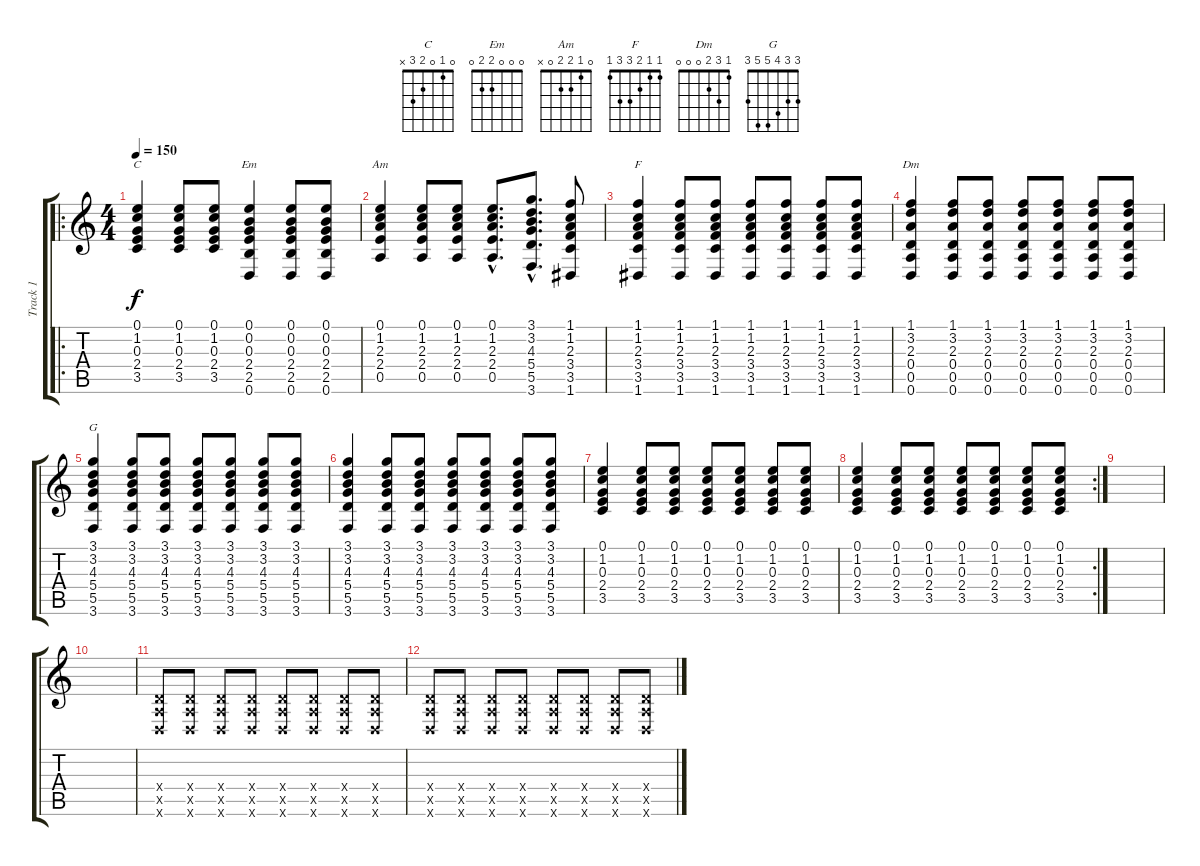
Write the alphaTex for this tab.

\track ("Track 1" "Track 1") {instrument distortionguitar}
\staff {score tabs}
\tuning (E4 B3 G3 D3 A2 D2) {hide}
\chord ("C" 0 1 0 2 3 x)
\chord ("Em" 0 0 0 2 2 0)
\chord ("Am" 0 1 2 2 0 x)
\chord ("F" 1 1 2 3 3 1)
\chord ("Dm" 1 3 2 0 0 0)
\chord ("G" 3 3 4 5 5 3)
\ro
\ts (4 4)
\tempo 150
\clef g2
\ks c
(0.1 1.2 0.3 2.4 3.5).4{ch "C" dy f instrument distortionguitar} (0.1 1.2 0.3 2.4 3.5).8 (0.1 1.2 0.3 2.4 3.5).8 (0.1 0.2 0.3 2.4 2.5 0.6).4{ch "Em"} (0.1 0.2 0.3 2.4 2.5 0.6).8 (0.1 0.2 0.3 2.4 2.5 0.6).8 |
(0.1 1.2 2.3 2.4 0.5).4{ch "Am"} (0.1 1.2 2.3 2.4 0.5).8 (0.1 1.2 2.3 2.4 0.5).8 (0.1{hac} 1.2{hac} 2.3{hac} 2.4{hac} 0.5{hac}).8{d} (3.1{hac} 3.2{hac} 4.3{hac} 5.4{hac} 5.5{hac} 3.6{hac}).8{d} (1.1 1.2 2.3 3.4 3.5 1.6).8 |
(1.1 1.2 2.3 3.4 3.5 1.6).4{ch "F"} (1.1 1.2 2.3 3.4 3.5 1.6).8 (1.1 1.2 2.3 3.4 3.5 1.6).8 (1.1 1.2 2.3 3.4 3.5 1.6).8 (1.1 1.2 2.3 3.4 3.5 1.6).8 (1.1 1.2 2.3 3.4 3.5 1.6).8 (1.1 1.2 2.3 3.4 3.5 1.6).8 |
(1.1 3.2 2.3 0.4 0.5 0.6).4{ch "Dm"} (1.1 3.2 2.3 0.4 0.5 0.6).8 (1.1 3.2 2.3 0.4 0.5 0.6).8 (1.1 3.2 2.3 0.4 0.5 0.6).8 (1.1 3.2 2.3 0.4 0.5 0.6).8 (1.1 3.2 2.3 0.4 0.5 0.6).8 (1.1 3.2 2.3 0.4 0.5 0.6).8 |
(3.1 3.2 4.3 5.4 5.5 3.6).4{ch "G"} (3.1 3.2 4.3 5.4 5.5 3.6).8 (3.1 3.2 4.3 5.4 5.5 3.6).8 (3.1 3.2 4.3 5.4 5.5 3.6).8 (3.1 3.2 4.3 5.4 5.5 3.6).8 (3.1 3.2 4.3 5.4 5.5 3.6).8 (3.1 3.2 4.3 5.4 5.5 3.6).8 |
(3.1 3.2 4.3 5.4 5.5 3.6).4 (3.1 3.2 4.3 5.4 5.5 3.6).8 (3.1 3.2 4.3 5.4 5.5 3.6).8 (3.1 3.2 4.3 5.4 5.5 3.6).8 (3.1 3.2 4.3 5.4 5.5 3.6).8 (3.1 3.2 4.3 5.4 5.5 3.6).8 (3.1 3.2 4.3 5.4 5.5 3.6).8 |
(0.1 1.2 0.3 2.4 3.5).4 (0.1 1.2 0.3 2.4 3.5).8 (0.1 1.2 0.3 2.4 3.5).8 (0.1 1.2 0.3 2.4 3.5).8 (0.1 1.2 0.3 2.4 3.5).8 (0.1 1.2 0.3 2.4 3.5).8 (0.1 1.2 0.3 2.4 3.5).8 |
\rc 2
(0.1 1.2 0.3 2.4 3.5).4 (0.1 1.2 0.3 2.4 3.5).8 (0.1 1.2 0.3 2.4 3.5).8 (0.1 1.2 0.3 2.4 3.5).8 (0.1 1.2 0.3 2.4 3.5).8 (0.1 1.2 0.3 2.4 3.5).8 (0.1 1.2 0.3 2.4 3.5).8 |
|
|
(0.4{x} 0.5{x} 0.6{x}).8 (0.4{x} 0.5{x} 0.6{x}).8 (0.4{x} 0.5{x} 0.6{x}).8 (0.4{x} 0.5{x} 0.6{x}).8 (0.4{x} 0.5{x} 0.6{x}).8 (0.4{x} 0.5{x} 0.6{x}).8 (0.4{x} 0.5{x} 0.6{x}).8 (0.4{x} 0.5{x} 0.6{x}).8 |
(0.4{x} 0.5{x} 0.6{x}).8 (0.4{x} 0.5{x} 0.6{x}).8 (0.4{x} 0.5{x} 0.6{x}).8 (0.4{x} 0.5{x} 0.6{x}).8 (0.4{x} 0.5{x} 0.6{x}).8 (0.4{x} 0.5{x} 0.6{x}).8 (0.4{x} 0.5{x} 0.6{x}).8 (0.4{x} 0.5{x} 0.6{x}).8
